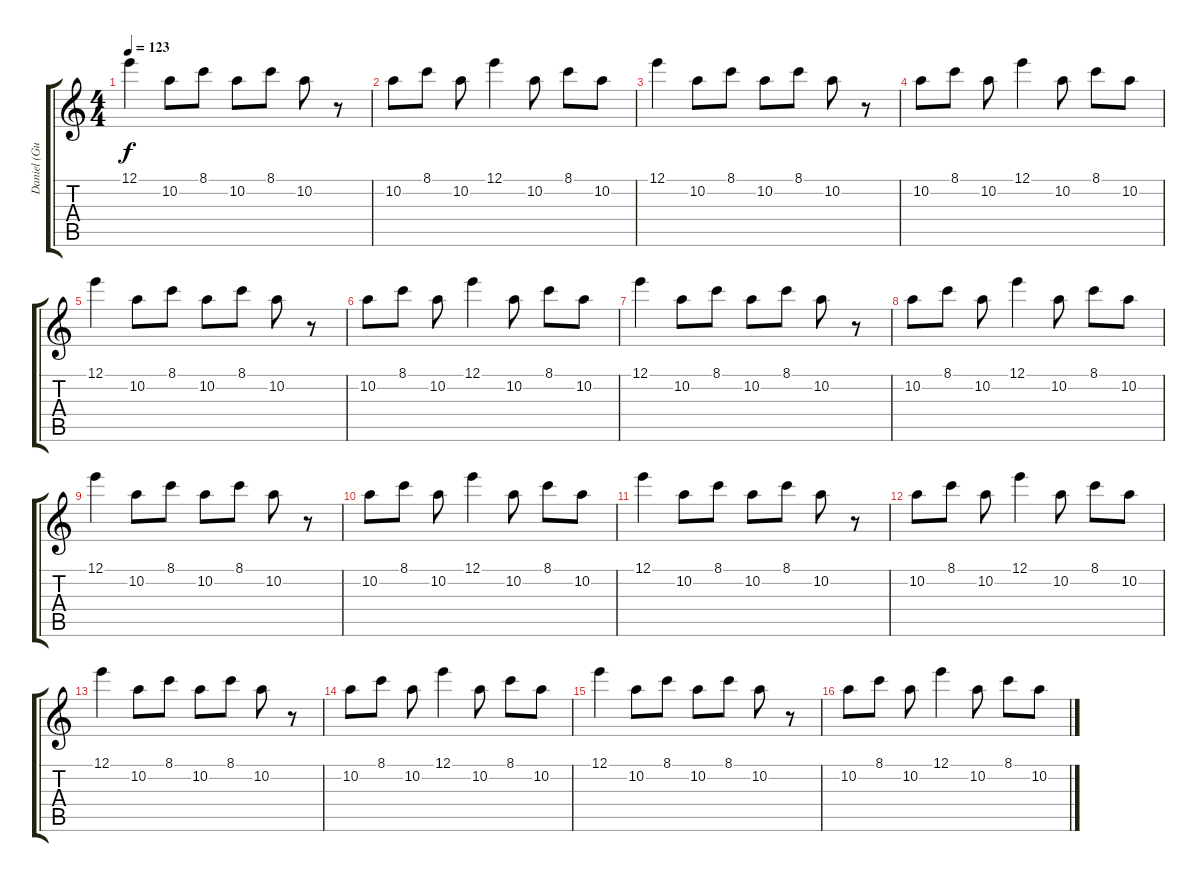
\track ("Daniel (Guitar)" "Daniel (Gu") {instrument overdrivenguitar}
\staff {score tabs}
\tuning (E4 B3 G3 D3 A2 E2) {hide}
\ts (4 4)
\tempo 123
\clef g2
\ks c
12.1.4{dy f} 10.2.8 8.1.8 10.2.8 8.1.8 10.2.8 r.8 |
10.2.8 8.1.8 10.2.8 12.1.4 10.2.8 8.1.8 10.2.8 |
12.1.4 10.2.8 8.1.8 10.2.8 8.1.8 10.2.8 r.8 |
10.2.8 8.1.8 10.2.8 12.1.4 10.2.8 8.1.8 10.2.8 |
12.1.4 10.2.8 8.1.8 10.2.8 8.1.8 10.2.8 r.8 |
10.2.8 8.1.8 10.2.8 12.1.4 10.2.8 8.1.8 10.2.8 |
12.1.4 10.2.8 8.1.8 10.2.8 8.1.8 10.2.8 r.8 |
10.2.8 8.1.8 10.2.8 12.1.4 10.2.8 8.1.8 10.2.8 |
12.1.4 10.2.8 8.1.8 10.2.8 8.1.8 10.2.8 r.8 |
10.2.8 8.1.8 10.2.8 12.1.4 10.2.8 8.1.8 10.2.8 |
12.1.4 10.2.8 8.1.8 10.2.8 8.1.8 10.2.8 r.8 |
10.2.8 8.1.8 10.2.8 12.1.4 10.2.8 8.1.8 10.2.8 |
12.1.4 10.2.8 8.1.8 10.2.8 8.1.8 10.2.8 r.8 |
10.2.8 8.1.8 10.2.8 12.1.4 10.2.8 8.1.8 10.2.8 |
12.1.4 10.2.8 8.1.8 10.2.8 8.1.8 10.2.8 r.8 |
10.2.8 8.1.8 10.2.8 12.1.4 10.2.8 8.1.8 10.2.8
